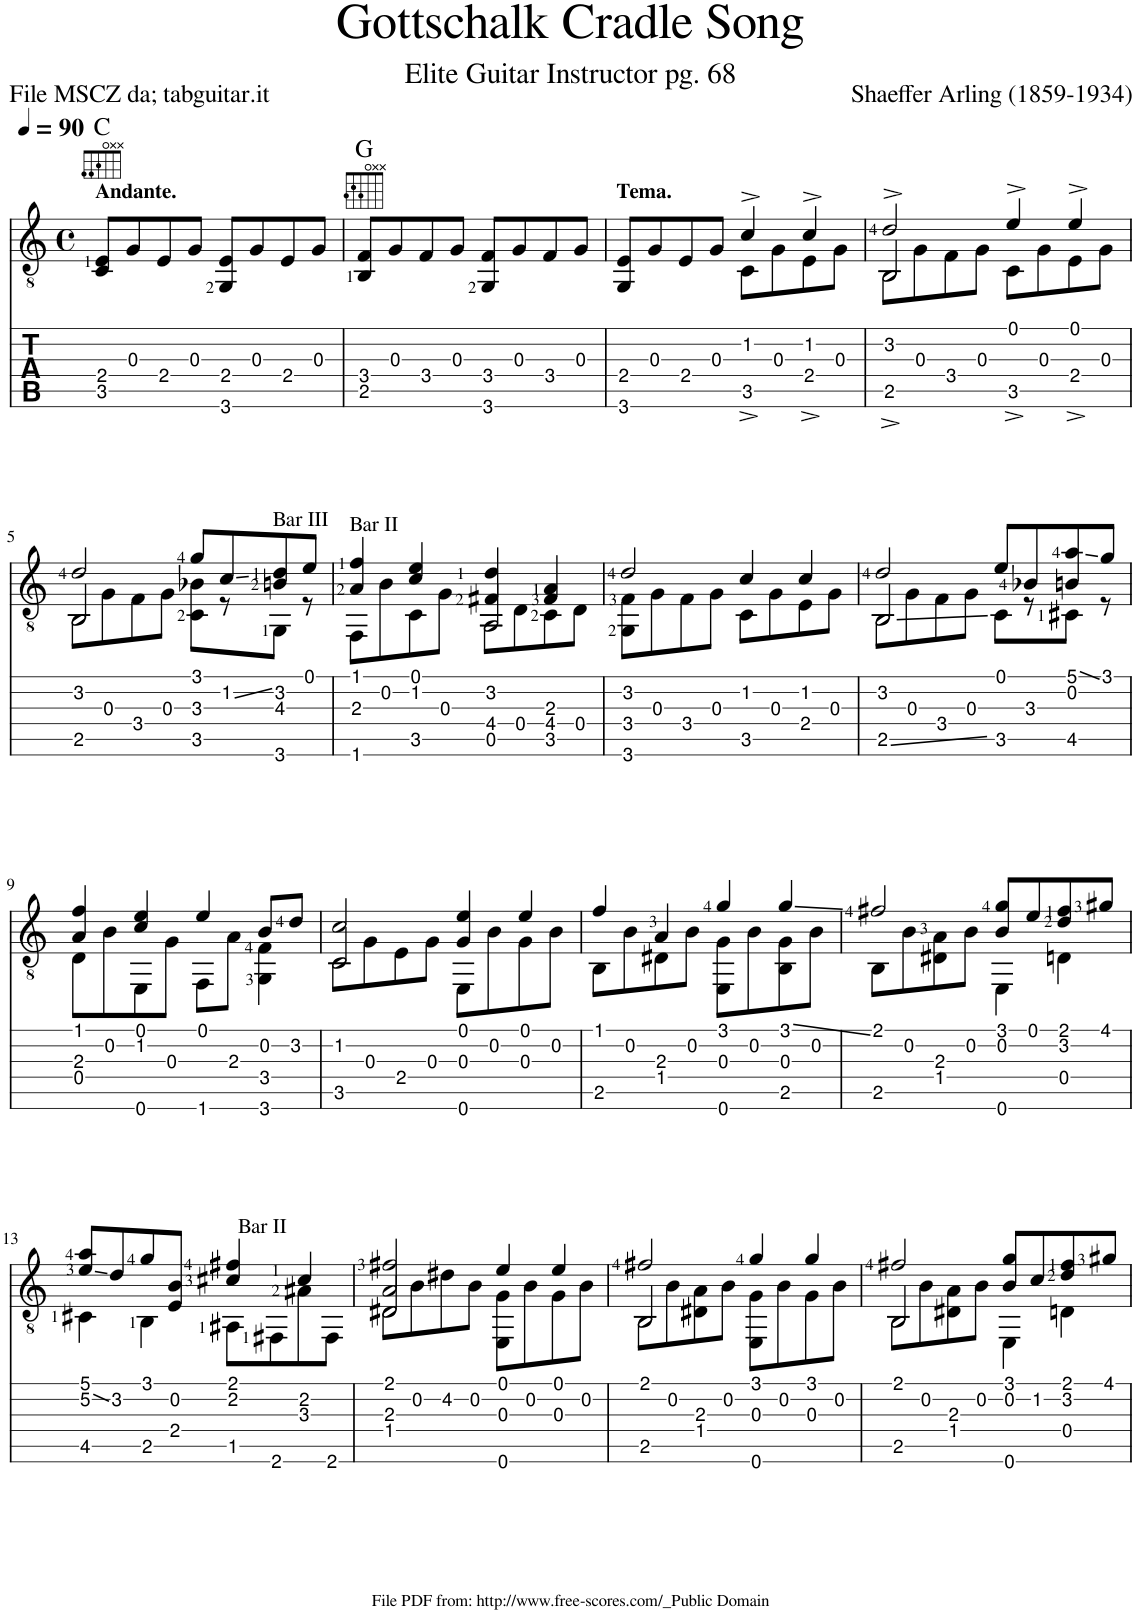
**kern	**kern	**harte
*part1	*part1	*part1
*staff2	*staff1	*
*I"Guitar	*	*
*I'Guit.	*	*
*stria6	*	*
*	*clefGv2	*
*k[]	*k[]	*
*M4/4	*M4/4	*
*met(c)	*met(c)	*
*MM90	*MM90	*
=1	=1	=1
!	!LO:TX:a:B:t=Andante.	!
8C\ 8E\L	8C/ 8E/L	C:maj
8GJ	8G/	.
8EL	8E/	.
8GJ	8G/J	.
8GG\ 8E\L	8GG/ 8E/L	.
8GJ	8G/	.
8EL	8E/	.
8GJ	8G/J	.
=2	=2	=2
8BB\ 8F\L	8BB/ 8F/L	G:maj
8GJ	8G/	.
8FL	8F/	.
8GJ	8G/J	.
8GG\ 8F\L	8GG/ 8F/L	.
8GJ	8G/	.
8FL	8F/	.
8GJ	8G/J	.
=3	=3	=3
*^	*^	*
!	!	!LO:TX:a:B:t=Tema.	!	!
8GG\ 8E\L	2ryy	8GG/ 8E/L	2ryy	.
8GJ	.	8G/	.	.
8EL	.	8E/	.	.
8GJ	.	8G/J	.	.
4c^	8CL	4c^/	8C\L	.
.	8GJ	.	8G\	.
4c^	8EL	4c^/	8E\	.
.	8GJ	.	8G\J	.
=4	=4	=4	=4	=4
*	*^	*	*	*
!	!	!	!	!LO:N:head=open	!
*	*	*	*	*^	*
2d^	8BBL	2BB	2d^/	8BB\L	2BB/	.
.	8GJ	.	.	8G\	.	.
.	8FL	.	.	8F\	.	.
.	8GJ	.	.	8G\J	.	.
4e^	8CL	2ryy	4e^/	8C\L	2ryy	.
.	8GJ	.	.	8G\	.	.
4e^	8EL	.	4e^/	8E\	.	.
.	8GJ	.	.	8G\J	.	.
!!LO:LB:g=z	!!	!!
=5	=5	=5	=5	=5	=5	=5
!	!	!	!	!LO:N:head=open	!	!
2d	8BBL	2BB	2d/	8BB\L	2BB/	.
.	8GJ	.	.	8G\	.	.
.	8FL	.	.	8F\	.	.
.	8GJ	.	.	8G\J	.	.
8gL	8C 8B-	2ryy	8g/L	8C\ 8B-X\L	2ryy	.
8cJ	8r	.	8c/	8r	.	.
!	!	!	!LO:TX:a:t=Bar III	!	!	!
8B\ 8d\L	8GG	.	8Bn/ 8d/	8GG\J	.	.
8eJ	8r	.	8e/J	8r	.	.
=6	=6	=6	=6	=6	=6	=6
!	!	!	!LO:TX:a:t=Bar II	!	!	!
4A 4f	8FFL	2ryy	4A/ 4f/	8FF\L	2ryy	.
.	8BJ	.	.	8B\	.	.
4c 4e	8CL	.	4c/ 4e/	8C\	.	.
.	8GJ	.	.	8G\J	.	.
!	!	!	!	!LO:N:head=open	!	!
4F# 4d	8AAL	2AA	4F#X/ 4d/	8AA\L	2AA/	.
.	8DJ	.	.	8D\	.	.
4F# 4A	8CL	.	4F#/ 4A/	8C\	.	.
.	8DJ	.	.	8D\J	.	.
*	*v	*v	*	*	*	*
*	*	*	*v	*v	*
=7	=7	=7	=7	=7
2d	8GG\ 8F\L	2d/	8GG\ 8F\L	.
.	8GJ	.	8G\	.
.	8FL	.	8F\	.
.	8GJ	.	8G\J	.
4c	8CL	4c/	8C\L	.
.	8GJ	.	8G\	.
4c	8EL	4c/	8E\	.
.	8GJ	.	8G\J	.
=8	=8	=8	=8	=8
*	*^	*	*	*
!	!	!	!	!LO:N:head=open	!
*	*	*	*	*^	*
2d	8BBL	2BB	2d/	8BB\L	2BB/	.
.	8GJ	.	.	8G\	.	.
.	8FL	.	.	8F\	.	.
.	8GJ	.	.	8G\J	.	.
8eL	8C	2ryy	8e/L	8C\L	2ryy	.
8B-J	8r	.	8B-X/	8r	.	.
8B\ 8a\L	8C#	.	8Bn/ 8a/	8C#X\J	.	.
8gJ	8r	.	8g/J	8r	.	.
*	*v	*v	*	*	*	*
*	*	*	*v	*v	*
!!LO:LB:g=z
=9	=9	=9	=9	=9
4A 4f	8DL	4A/ 4f/	8D\L	.
.	8BJ	.	8B\	.
4c 4e	8EEL	4c/ 4e/	8EE\	.
.	8GJ	.	8G\J	.
4e	8FFL	4e/	8FF\L	.
.	8AJ	.	8A\J	.
8BL	4GG 4F	8B/L	4GG\ 4F\	.
8dJ	.	8d/J	.	.
=10	=10	=10	=10	=10
*	*^	*	*	*
!	!	!	!	!LO:N:head=open	!
*	*	*	*	*^	*
2c	8CL	2C	2c/	8C\L	2C/	.
.	8GJ	.	.	8G\	.	.
.	8EL	.	.	8E\	.	.
.	8GJ	.	.	8G\J	.	.
4G 4e	8EEL	2ryy	4G/ 4e/	8EE\L	2ryy	.
.	8BJ	.	.	8B\	.	.
4e	8GL	.	4e/	8G\	.	.
.	8BJ	.	.	8B\J	.	.
*	*v	*v	*	*	*	*
*	*	*	*v	*v	*
=11	=11	=11	=11	=11
4f	8BBL	4f/	8BB\L	.
.	8BJ	.	8B\	.
4A	8D#L	4A/	8D#X\	.
.	8BJ	.	8B\J	.
4g	8EE\ 8G\L	4g/	8EE\ 8G\L	.
.	8BJ	.	8B\	.
4g	8BB\ 8G\L	4g/	8BB\ 8G\	.
.	8BJ	.	8B\J	.
=12	=12	=12	=12	=12
2f#	8BBL	2f#X/	8BB\L	.
.	8BJ	.	8B\	.
.	8D#\ 8A\L	.	8D#X\ 8A\	.
.	8BJ	.	8B\J	.
8B\ 8g\L	4EE	8B/ 8g/L	4EE\	.
8eJ	.	8e/	.	.
8d\ 8f#\L	4D	8d/ 8f#/	4Dn\	.
8g#J	.	8g#X/J	.	.
!!LO:LB:g=z	!!
=13	=13	=13	=13	=13
8e\ 8a\L	4C#	8e/ 8a/L	4C#X\	.
8dJ	.	8d/	.	.
8gL	4BB	8g/	4BB\	.
8E\ 8B\J	.	8E/ 8B/J	.	.
4c# 4f#	8AA#L	4c#X/ 4f#X/	8AA#X\L	.
.	8FF#J	.	8FF#X\	.
!	!	!LO:TX:a:t=Bar II	!	!
4c#	8A#L	4c#/	8A#X\	.
.	8FF#J	.	8FF#\J	.
=14	=14	=14	=14	=14
*	*^	*	*	*
!	!	!	!	!LO:N:head=open	!
*	*	*	*	*^	*
2A 2f#	8D#L	2D#	2A/ 2f#X/	8D#X\L	2D#/	.
.	8BJ	.	.	8B\	.	.
.	8d#L	.	.	8d#X\	.	.
.	8BJ	.	.	8B\J	.	.
4e	8EE\ 8G\L	2ryy	4e/	8EE\ 8G\L	2ryy	.
.	8BJ	.	.	8B\	.	.
4e	8GL	.	4e/	8G\	.	.
.	8BJ	.	.	8B\J	.	.
=15	=15	=15	=15	=15	=15	=15
!	!	!	!	!LO:N:head=open	!	!
2f#	8BBL	2BB	2f#X/	8BB\L	2BB/	.
.	8BJ	.	.	8B\	.	.
.	8D#\ 8A\L	.	.	8D#X\ 8A\	.	.
.	8BJ	.	.	8B\J	.	.
4g	8EE\ 8G\L	2ryy	4g/	8EE\ 8G\L	2ryy	.
.	8BJ	.	.	8B\	.	.
4g	8GL	.	4g/	8G\	.	.
.	8BJ	.	.	8B\J	.	.
=16	=16	=16	=16	=16	=16	=16
!	!	!	!	!LO:N:head=open	!	!
2f#	8BBL	2BB	2f#X/	8BB\L	2BB/	.
.	8BJ	.	.	8B\	.	.
.	8D#\ 8A\L	.	.	8D#X\ 8A\	.	.
.	8BJ	.	.	8B\J	.	.
8B\ 8g\L	4EE	2ryy	8B/ 8g/L	4EE\	2ryy	.
8cJ	.	.	8c/	.	.	.
8d\ 8f#\L	4D	.	8d/ 8f#/	4Dn\	.	.
8g#J	.	.	8g#X/J	.	.	.
*v	*v	*v	*	*	*	*
*	*v	*v	*v	*
=	=	=
*-	*-	*-
